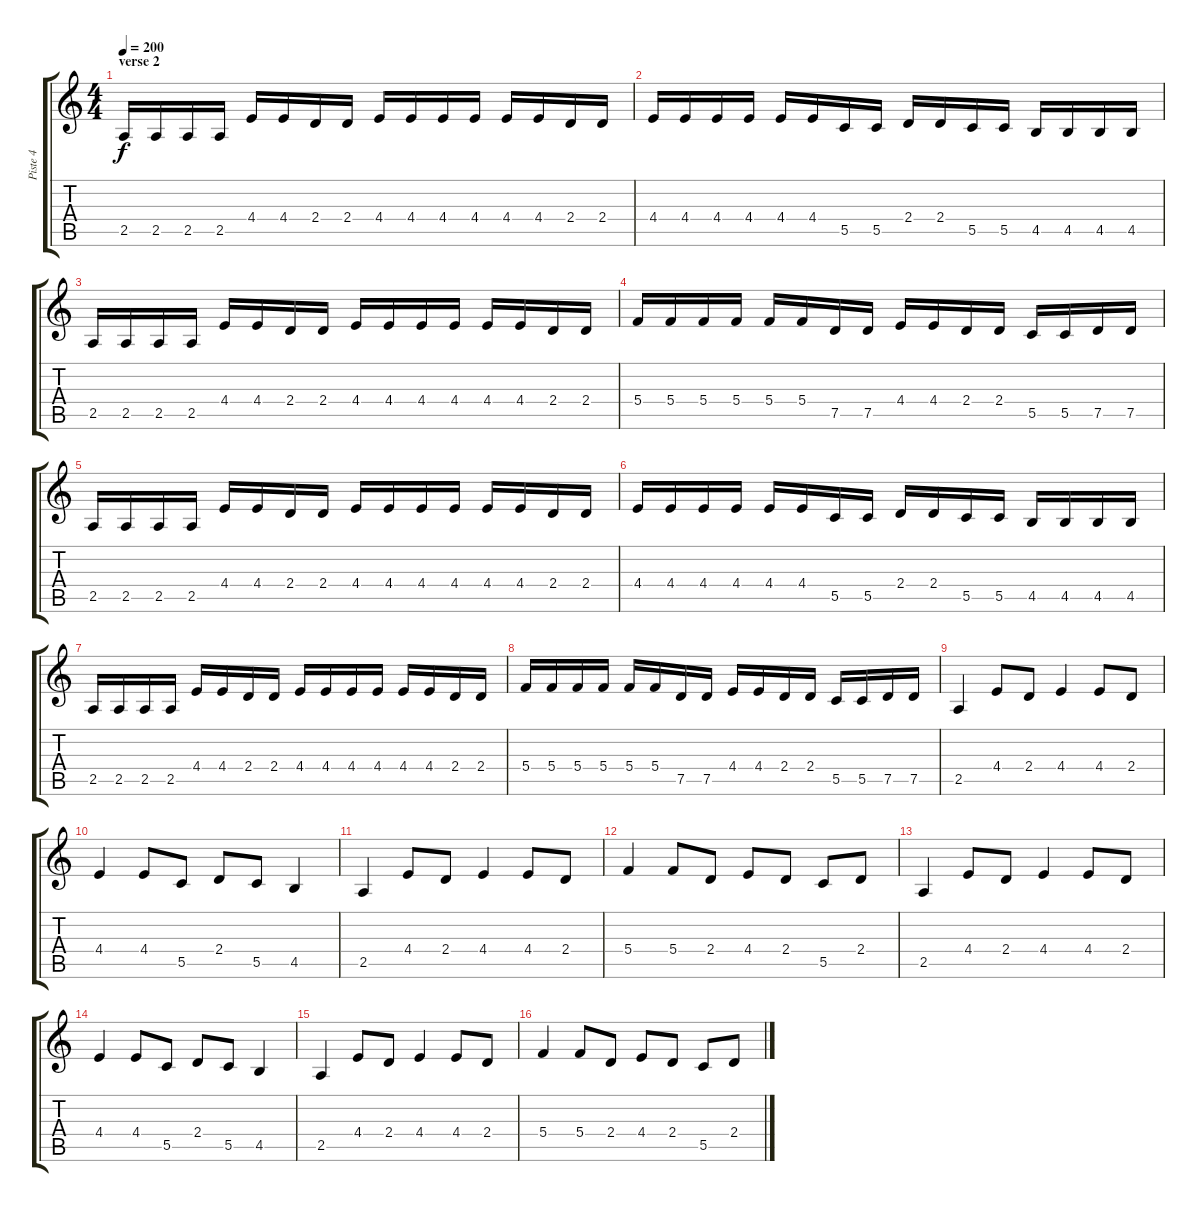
\track ("Piste 4" "Piste 4") {instrument distortionguitar}
\staff {score tabs}
\tuning (D4 A3 F3 C3 G2 D2) {hide}
\ts (4 4)
\section ("" "verse 2")
\tempo 200
\clef g2
\ks c
2.5.16{dy f volume 13} 2.5.16 2.5.16 2.5.16 4.4.16 4.4.16 2.4.16 2.4.16 4.4.16 4.4.16 4.4.16 4.4.16 4.4.16 4.4.16 2.4.16 2.4.16 |
4.4.16 4.4.16 4.4.16 4.4.16 4.4.16 4.4.16 5.5.16 5.5.16 2.4.16 2.4.16 5.5.16 5.5.16 4.5.16 4.5.16 4.5.16 4.5.16 |
2.5.16 2.5.16 2.5.16 2.5.16 4.4.16 4.4.16 2.4.16 2.4.16 4.4.16 4.4.16 4.4.16 4.4.16 4.4.16 4.4.16 2.4.16 2.4.16 |
5.4.16 5.4.16 5.4.16 5.4.16 5.4.16 5.4.16 7.5.16 7.5.16 4.4.16 4.4.16 2.4.16 2.4.16 5.5.16 5.5.16 7.5.16 7.5.16 |
2.5.16 2.5.16 2.5.16 2.5.16 4.4.16 4.4.16 2.4.16 2.4.16 4.4.16 4.4.16 4.4.16 4.4.16 4.4.16 4.4.16 2.4.16 2.4.16 |
4.4.16 4.4.16 4.4.16 4.4.16 4.4.16 4.4.16 5.5.16 5.5.16 2.4.16 2.4.16 5.5.16 5.5.16 4.5.16 4.5.16 4.5.16 4.5.16 |
2.5.16 2.5.16 2.5.16 2.5.16 4.4.16 4.4.16 2.4.16 2.4.16 4.4.16 4.4.16 4.4.16 4.4.16 4.4.16 4.4.16 2.4.16 2.4.16 |
5.4.16 5.4.16 5.4.16 5.4.16 5.4.16 5.4.16 7.5.16 7.5.16 4.4.16 4.4.16 2.4.16 2.4.16 5.5.16 5.5.16 7.5.16 7.5.16 |
2.5.4 4.4.8 2.4.8 4.4.4 4.4.8 2.4.8 |
4.4.4 4.4.8 5.5.8 2.4.8 5.5.8 4.5.4 |
2.5.4 4.4.8 2.4.8 4.4.4 4.4.8 2.4.8 |
5.4.4 5.4.8 2.4.8 4.4.8 2.4.8 5.5.8 2.4.8 |
2.5.4 4.4.8 2.4.8 4.4.4 4.4.8 2.4.8 |
4.4.4 4.4.8 5.5.8 2.4.8 5.5.8 4.5.4 |
2.5.4 4.4.8 2.4.8 4.4.4 4.4.8 2.4.8 |
5.4.4 5.4.8 2.4.8 4.4.8 2.4.8 5.5.8 2.4.8
